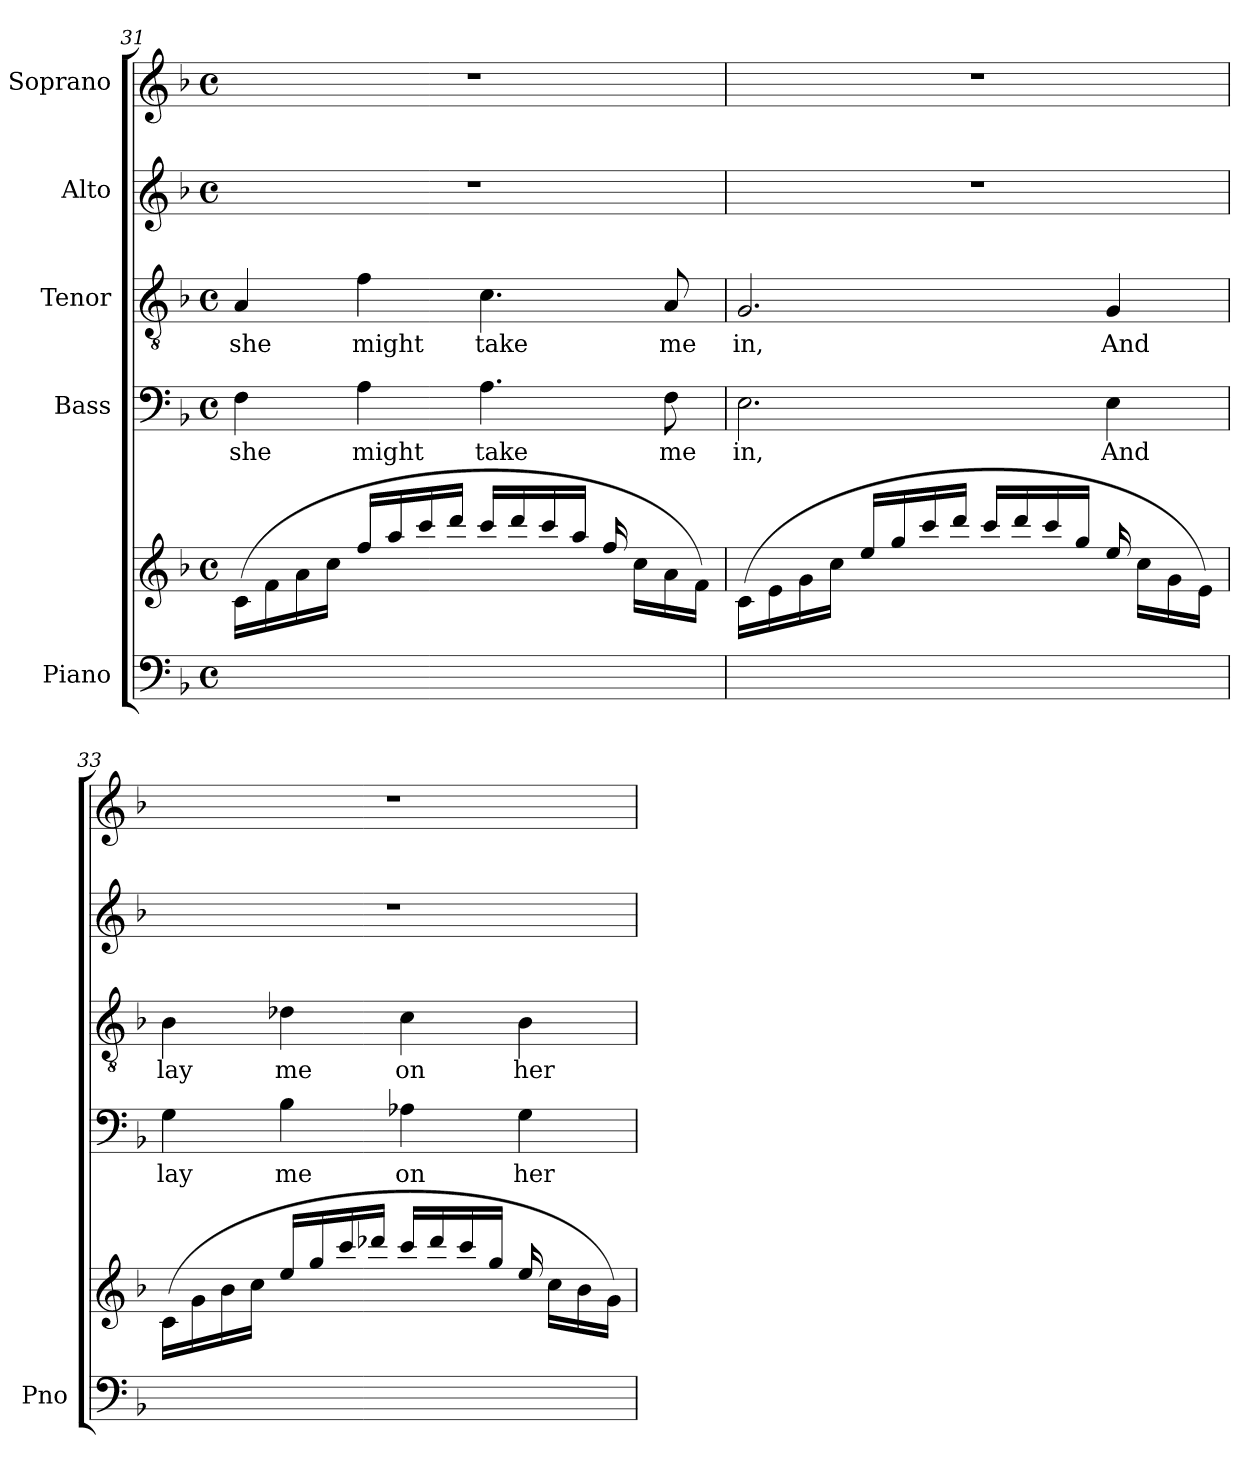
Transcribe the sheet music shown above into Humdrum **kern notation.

**kern	**kern	**kern	**text	**kern	**text	**kern	**kern
*part5	*part5	*part4	*part4	*part3	*part3	*part2	*part1
*staff6	*staff5	*staff4	*staff4	*staff3	*staff3	*staff2	*staff1
*I"Piano	*	*I"Bass	*	*I"Tenor	*	*I"Alto	*I"Soprano
*I'Pno	*	*	*	*	*	*	*
*clefF4	*clefG2	*clefF4	*	*clefGv2	*	*clefG2	*clefG2
*k[b-]	*k[b-]	*k[b-]	*	*k[b-]	*	*k[b-]	*k[b-]
*M4/4	*M4/4	*M4/4	*	*M4/4	*	*M4/4	*M4/4
*met(c)	*met(c)	*met(c)	*	*met(c)	*	*met(c)	*met(c)
=31	=31	=31	=31	=31	=31	=31	=31
1ryy	(16c\LL	4F\	she	4A/	she	1r	1r
.	16f\	.	.	.	.	.	.
.	16a\	.	.	.	.	.	.
.	16cc\JJ	.	.	.	.	.	.
.	16ff/LL	4A\	might	4f\	might	.	.
.	16aa/	.	.	.	.	.	.
.	16ccc/	.	.	.	.	.	.
.	16ddd/JJ	.	.	.	.	.	.
.	16ccc/LL	4.A\	take	4.c\	take	.	.
.	16ddd/	.	.	.	.	.	.
.	16ccc/	.	.	.	.	.	.
.	16aa/JJ	.	.	.	.	.	.
.	16ff/	.	.	.	.	.	.
.	16cc\LL	.	.	.	.	.	.
.	16a\	8F\	me	8A/	me	.	.
.	16f\JJ)	.	.	.	.	.	.
=32	=32	=32	=32	=32	=32	=32	=32
1ryy	(16c\LL	2.E\	in,	2.G/	in,	1r	1r
.	16e\	.	.	.	.	.	.
.	16g\	.	.	.	.	.	.
.	16cc\JJ	.	.	.	.	.	.
.	16ee/LL	.	.	.	.	.	.
.	16gg/	.	.	.	.	.	.
.	16ccc/	.	.	.	.	.	.
.	16ddd/JJ	.	.	.	.	.	.
.	16ccc/LL	.	.	.	.	.	.
.	16ddd/	.	.	.	.	.	.
.	16ccc/	.	.	.	.	.	.
.	16gg/JJ	.	.	.	.	.	.
.	16ee/	4E\	And	4G/	And	.	.
.	16cc\LL	.	.	.	.	.	.
.	16g\	.	.	.	.	.	.
.	16e\JJ)	.	.	.	.	.	.
=33	=33	=33	=33	=33	=33	=33	=33
1ryy	(16c\LL	4G\	lay	4B-\	lay	1r	1r
.	16g\	.	.	.	.	.	.
.	16b-\	.	.	.	.	.	.
.	16cc\JJ	.	.	.	.	.	.
.	16ee/LL	4B-\	me	4d-X\	me	.	.
.	16gg/	.	.	.	.	.	.
.	16ccc/	.	.	.	.	.	.
.	16ddd-X/JJ	.	.	.	.	.	.
.	16ccc/LL	4A-X\	on	4c\	on	.	.
.	16ddd-/	.	.	.	.	.	.
.	16ccc/	.	.	.	.	.	.
.	16gg/JJ	.	.	.	.	.	.
.	16ee/	4G\	her	4B-\	her	.	.
.	16cc\LL	.	.	.	.	.	.
.	16b-\	.	.	.	.	.	.
.	16g\JJ)	.	.	.	.	.	.
=	=	=	=	=	=	=	=
*-	*-	*-	*-	*-	*-	*-	*-
